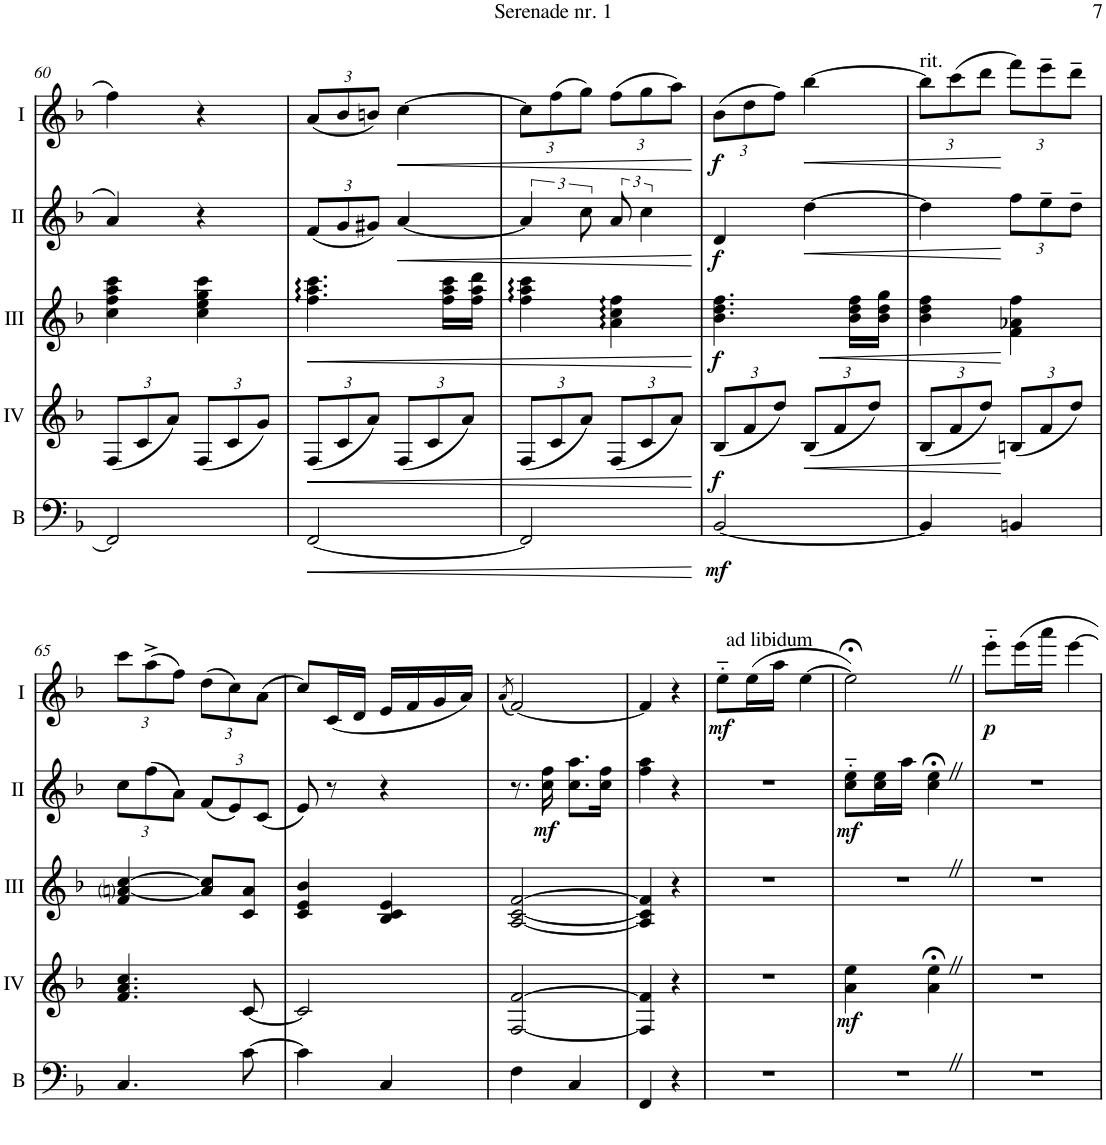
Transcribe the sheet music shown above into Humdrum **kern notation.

**kern	**dynam	**kern	**dynam	**kern	**dynam	**kern	**dynam	**kern	**dynam
*part5	*part5	*part4	*part4	*part3	*part3	*part2	*part2	*part1	*part1
*staff5	*staff5	*staff4	*staff4	*staff3	*staff3	*staff2	*staff2	*staff1	*staff1
*I"Bass	*	*I"Acc. 4	*	*I"Acc. 3	*	*I"Acc. 2	*	*I"Acc. 1	*
*I'B	*	*	*	*	*	*	*	*	*
!!LO:PB:g=z
*clefF4	*	*clefG2	*	*clefG2	*	*clefG2	*	*clefG2	*
*Trd7c12	*	*Trd7c12	*	*Trd7c12	*	*	*	*	*
*k[b-]	*	*k[b-]	*	*k[b-]	*	*k[b-]	*	*k[b-]	*
*M2/4	*	*M2/4	*	*M2/4	*	*M2/4	*	*M2/4	*
*	*	*Xbrackettup	*	*	*	*	*	*	*
=60	=60	=60	=60	=60	=60	=60	=60	=60	=60
2FF/]	.	(12F/L	.	4ccc\ 4fff\ 4aaa\ 4cccc\	.	4a/	.	4ff\	.
.	.	12c/	.	.	.	.	.	.	.
.	.	12a/J)	.	.	.	.	.	.	.
.	.	(12F/L	.	4ccc\ 4eee\ 4ggg\ 4cccc\	.	4r	.	4r	.
.	.	12c/	.	.	.	.	.	.	.
.	.	12g/J)	.	.	.	.	.	.	.
=61	=61	=61	=61	=61	=61	=61	=61	=61	=61
!	!LO:HP:b	!	!LO:HP:b	!	!LO:HP:b	!	!	!	!
*	*	*	*	*	*	*Xbrackettup	*	*Xbrackettup	*
[2FF/	<	(12F/L	<	4.fff\ 4.aaa\ 4.cccc\	<	(12f/L	.	(12a/L	.
.	.	12c/	.	.	.	12g/	.	12b-/	.
.	.	12a/J)	.	.	.	12g#X/J)	.	12bn/J)	.
!	!	!	!	!	!	!	!LO:HP:b	!	!LO:HP:b
.	.	(12F/L	.	.	.	[4a/	<	[4cc\	<
.	.	12c/	.	.	.	.	.	.	.
.	.	.	.	16fff\ 16aaa\ 16cccc\LL	.	.	.	.	.
.	.	12a/J)	.	.	.	.	.	.	.
.	.	.	.	16fff\ 16aaa\ 16dddd\JJ	.	.	.	.	.
=62	=62	=62	=62	=62	=62	=62	=62	=62	=62
*	*	*	*	*	*	*brackettup	*	*	*
2FF/]	.	(12F/L	.	4fff\ 4aaa\ 4cccc\	.	6a/]	.	12cc\L]	.
.	.	12c/	.	.	.	.	.	(12ff\	.
.	.	12a/J)	.	.	.	12cc\	.	12gg\J)	.
.	.	(12F/L	.	4aa\ 4ccc\ 4fff\	.	12a/	.	(12ff\L	.
.	.	12c/	.	.	.	6cc\	.	12gg\	.
.	.	12a/J)	.	.	.	.	.	12aa\J)	.
.	[	.	[	.	[	.	[	.	[
=63	=63	=63	=63	=63	=63	=63	=63	=63	=63
!	!LO:DY:b	!	!LO:DY:b	!	!LO:DY:b	!	!LO:DY:b	!	!LO:DY:b
[2BB-/	mf	(12B-/L	f	4.bb-\ 4.ddd\ 4.fff\	f	4d/	f	(12b-\L	f
.	.	12f/	.	.	.	.	.	12dd\	.
.	.	12dd/J)	.	.	.	.	.	12ff\J)	.
!	!	!	!LO:HP:b	!	!	!	!LO:HP:b	!	!LO:HP:b
.	.	(12B-/L	<	.	.	[4dd\	<	[4bb-\	<
.	.	12f/	.	.	.	.	.	.	.
!	!	!	!	!	!LO:HP:b	!	!	!	!
.	.	.	.	16bb-\ 16ddd\ 16fff\LL	<	.	.	.	.
.	.	12dd/J)	.	.	.	.	.	.	.
.	.	.	.	16bb-\ 16ddd\ 16ggg\JJ	.	.	.	.	.
=64	=64	=64	=64	=64	=64	=64	=64	=64	=64
!	!	!	!	!	!	!	!	!LO:TX:a:t=rit.	!
4BB-/]	.	(12B-/L	.	4bb-\ 4ddd\ 4fff\	.	4dd\]	.	12bb-\L]	.
.	.	12f/	.	.	.	.	.	(12ccc\	.
.	.	12dd/J)	.	.	.	.	.	12ddd\J	.
*	*	*	*	*	*	*Xbrackettup	*	*	*
4BBn/	.	(12Bn/L	[	4ff\ 4aa-X\ 4fff\	[	12ff\L	[	12fff\L)	[
.	.	12f/	.	.	.	12ee~\	.	12eee~\	.
.	.	12dd/J)	.	.	.	12dd~\J	.	12ddd~\J	.
!!LO:LB:g=z
=65	=65	=65	=65	=65	=65	=65	=65	=65	=65
4.C/	.	4.f/ 4.a/ 4.cc/	.	4ff/ [4aani/ [4ccc/	.	12cc\L	.	12ccc\L	.
.	.	.	.	.	.	(12ff\	.	(12aa^\	.
.	.	.	.	.	.	12a\J)	.	12ff\J)	.
.	.	.	.	8aa/] 8ccc/]L	.	(12f/L	.	(12dd\L	.
.	.	.	.	.	.	12e/)	.	12cc\)	.
[8c\	.	[8c/	.	8cc/ 8aa/J	.	.	.	.	.
.	.	.	.	.	.	(12c/J	.	(12a\J	.
=66	=66	=66	=66	=66	=66	=66	=66	=66	=66
4c\]	.	2c/]	.	4cc/ 4ee/ 4bb-/	.	8e/)	.	8cc/L)	.
.	.	.	.	.	.	8r	.	(16c/L	.
.	.	.	.	.	.	.	.	16d/JJ	.
4C/	.	.	.	4b-/ 4cc/ 4ee/	.	4r	.	16e/LL	.
.	.	.	.	.	.	.	.	16f/	.
.	.	.	.	.	.	.	.	16g/	.
.	.	.	.	.	.	.	.	16a/JJ)	.
=67	=67	=67	=67	=67	=67	=67	=67	=67	=67
.	.	.	.	.	.	.	.	(8qa/	.
4F\	.	[2F/ [2f/	.	[2a/ [2cc/ [2ff/	.	8.r	.	[2f/)	.
!	!	!	!	!	!	!	!LO:DY:b	!	!
.	.	.	.	.	.	16cc\ 16ff\	mf	.	.
4C/	.	.	.	.	.	8.cc\ 8.aa\L	.	.	.
.	.	.	.	.	.	16cc\ 16ff\Jk	.	.	.
=68	=68	=68	=68	=68	=68	=68	=68	=68	=68
4FF/	.	4F/] 4f/]	.	4a/] 4cc/] 4ff/]	.	4ff\ 4aa\	.	4f/]	.
4r	.	4r	.	4r	.	4r	.	4r	.
=69	=69	=69	=69	=69	=69	=69	=69	=69	=69
!	!	!	!	!	!	!	!	!	!LO:DY:b
2r	.	2r	.	2r	.	2r	.	8ee'~\L	mf
!	!	!	!	!	!	!	!	!LO:TX:a:t=ad libidum	!
.	.	.	.	.	.	.	.	(16ee\L	.
.	.	.	.	.	.	.	.	16aa\JJ	.
.	.	.	.	.	.	.	.	[4ee\	.
=70	=70	=70	=70	=70	=70	=70	=70	=70	=70
!	!	!	!LO:DY:b	!	!	!	!LO:DY:b	!	!
2r	.	4a\ 4ee\	mf	2r	.	8cc\'~ 8ee\'~L	mf	2ee;<Z\])	.
.	.	.	.	.	.	16cc\ 16ee\L	.	.	.
.	.	.	.	.	.	16aa\JJ	.	.	.
.	.	4a\;<Z 4ee\;<Z	.	.	.	4cc\;<Z 4ee\;<Z	.	.	.
=71	=71	=71	=71	=71	=71	=71	=71	=71	=71
!	!	!	!	!	!	!	!	!	!LO:DY:b
2r	.	2r	.	2r	.	2r	.	8eee'~\L	p
.	.	.	.	.	.	.	.	16eee\L	.
.	.	.	.	.	.	.	.	16aaa\JJ	.
.	.	.	.	.	.	.	.	[4eee\	.
=	=	=	=	=	=	=	=	=	=
*-	*-	*-	*-	*-	*-	*-	*-	*-	*-
